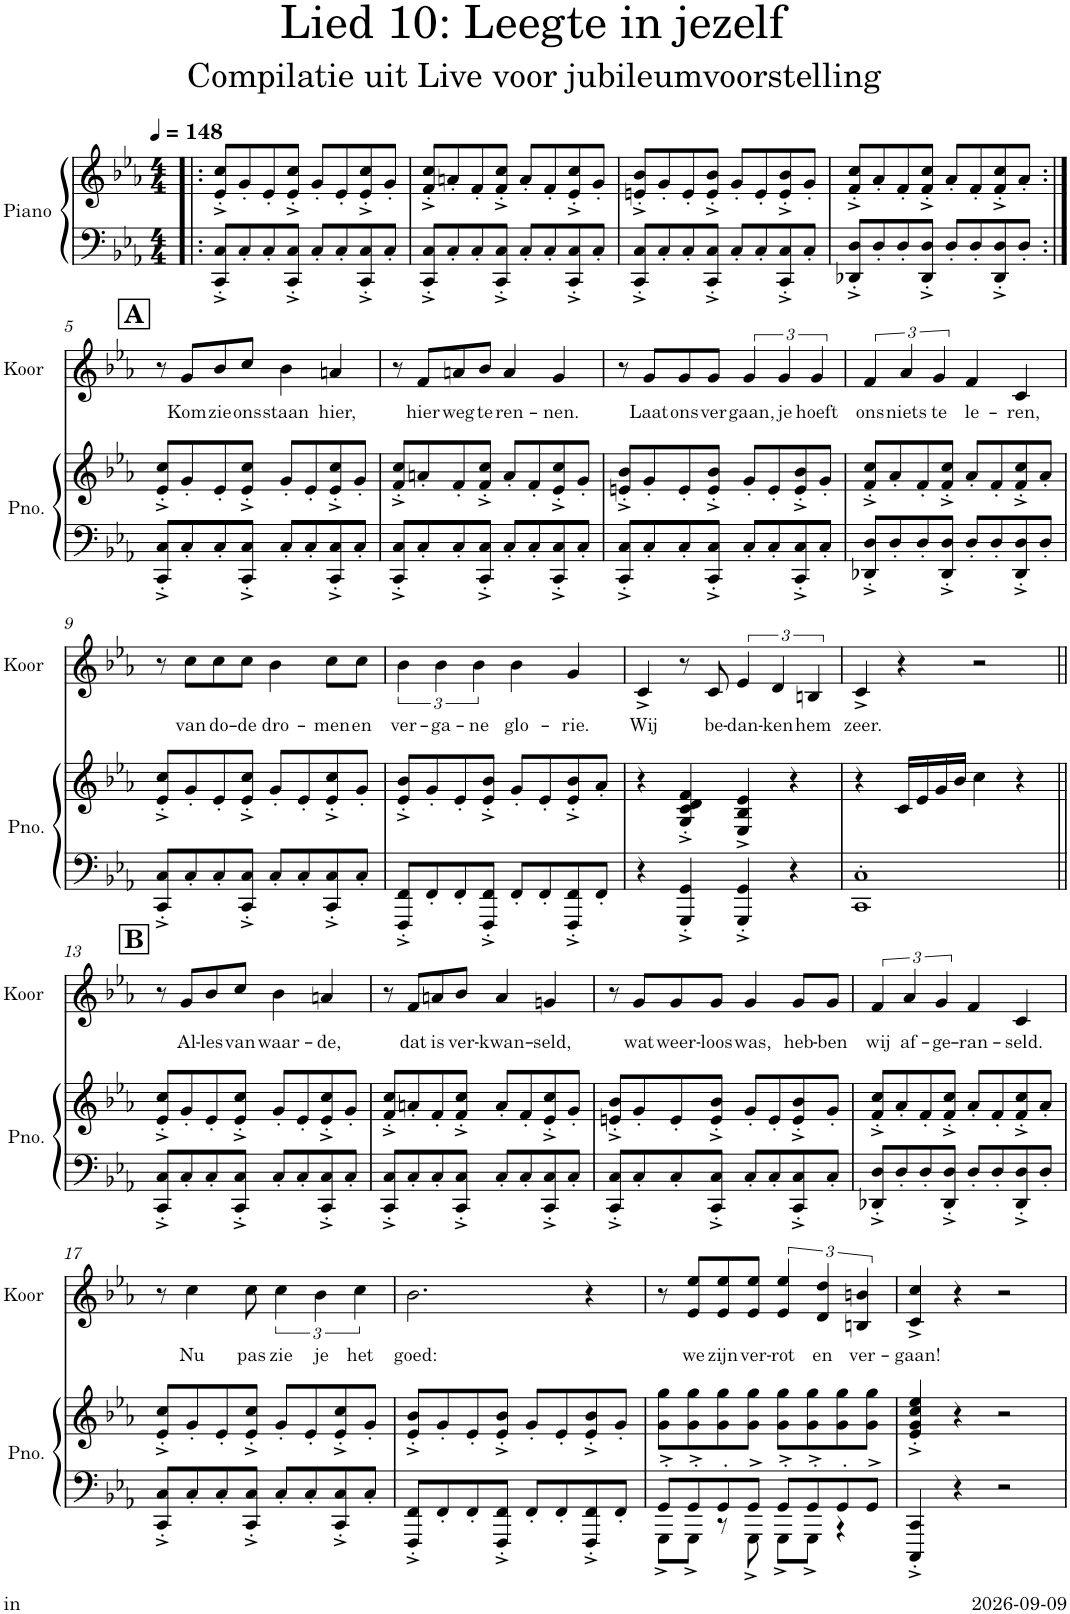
**kern	**kern	**kern	**kern	**kern	**kern	**kern	**text
*part6	*part6	*part5	*part4	*part3	*part2	*part1	*part1
*staff7	*staff6	*staff5	*staff4	*staff3	*staff2	*staff1	*staff1
*I"Piano	*	*I"Tenor/Bas	*I"Alt	*I"Sopraan 2	*I"Sopraan 1	*I"Koor	*
*I'Pno.	*	*I'T/B	*	*I'S2	*I'S1	*I'Koor	*
*clefF4	*clefG2	*clefF4	*clefG2	*clefG2	*clefG2	*clefG2	*
*	*	*Trd5c9	*Trd5c9	*Trd5c9	*Trd5c9	*Trd5c9	*
*k[b-e-a-]	*k[b-e-a-]	*k[b-e-a-]	*k[b-e-a-]	*k[b-e-a-]	*k[b-e-a-]	*k[b-e-a-]	*
*M4/4	*M4/4	*M4/4	*M4/4	*M4/4	*M4/4	*M4/4	*
*MM148	*MM148	*MM148	*MM148	*MM148	*MM148	*MM148	*
=1!|:	=1!|:	=1!|:	=1!|:	=1!|:	=1!|:	=1!|:	=1!|:
8CC/'^ 8C/'^L	8e-/'^ 8cc/'^L	1r	1r	1r	1r	1r	.
8C'/	8g'/	.	.	.	.	.	.
8C'/	8e-'/	.	.	.	.	.	.
8CC/'^ 8C/'^J	8e-/'^ 8cc/'^J	.	.	.	.	.	.
8C'/L	8g'/L	.	.	.	.	.	.
8C'/	8e-'/	.	.	.	.	.	.
8CC/'^ 8C/'^	8e-/'^ 8cc/'^	.	.	.	.	.	.
8C'/J	8g'/J	.	.	.	.	.	.
=2	=2	=2	=2	=2	=2	=2	=2
8CC/'^ 8C/'^L	8f/'^ 8cc/'^L	1r	1r	1r	1r	1r	.
8C'/	8an'/	.	.	.	.	.	.
8C'/	8f'/	.	.	.	.	.	.
8CC/'^ 8C/'^J	8f/'^ 8cc/'^J	.	.	.	.	.	.
8C'/L	8a'/L	.	.	.	.	.	.
8C'/	8f'/	.	.	.	.	.	.
8CC/'^ 8C/'^	8e-/'^ 8cc/'^	.	.	.	.	.	.
8C'/J	8g'/J	.	.	.	.	.	.
=3	=3	=3	=3	=3	=3	=3	=3
8CC/'^ 8C/'^L	8en/'^ 8b-/'^L	1r	1r	1r	1r	1r	.
8C'/	8g'/	.	.	.	.	.	.
8C'/	8e'/	.	.	.	.	.	.
8CC/'^ 8C/'^J	8e/'^ 8b-/'^J	.	.	.	.	.	.
8C'/L	8g'/L	.	.	.	.	.	.
8C'/	8e'/	.	.	.	.	.	.
8CC/'^ 8C/'^	8e/'^ 8b-/'^	.	.	.	.	.	.
8C'/J	8g'/J	.	.	.	.	.	.
=4	=4	=4	=4	=4	=4	=4	=4
8DD-X/'^ 8D/'^L	8f/'^ 8cc/'^L	1r	1r	1r	1r	1r	.
8D'/	8a-'/	.	.	.	.	.	.
8D'/	8f'/	.	.	.	.	.	.
8DD-/'^ 8D/'^J	8f/'^ 8cc/'^J	.	.	.	.	.	.
8D'/L	8a-'/L	.	.	.	.	.	.
8D'/	8f'/	.	.	.	.	.	.
8DD-/'^ 8D/'^	8f/'^ 8cc/'^	.	.	.	.	.	.
8D'/J	8a-'/J	.	.	.	.	.	.
!!LO:LB:g=z
!!LO:REH:place=s1:a:B:cj:fs=14:t=A
=5:|!	=5:|!	=5:|!	=5:|!	=5:|!	=5:|!	=5:|!	=5:|!
8CC/'^ 8C/'^L	8e-/'^ 8cc/'^L	1r	1r	1r	1r	8r	.
!	!	!	!	!	!	!	!LO:LY:b
8C'/	8g'/	.	.	.	.	8g/L	Kom
!	!	!	!	!	!	!	!LO:LY:b
8C'/	8e-'/	.	.	.	.	8b-/	zie
!	!	!	!	!	!	!	!LO:LY:b
8CC/'^ 8C/'^J	8e-/'^ 8cc/'^J	.	.	.	.	8cc/J	ons
!	!	!	!	!	!	!	!LO:LY:b
8C'/L	8g'/L	.	.	.	.	4b-\	staan
8C'/	8e-'/	.	.	.	.	.	.
!	!	!	!	!	!	!	!LO:LY:b
8CC/'^ 8C/'^	8e-/'^ 8cc/'^	.	.	.	.	4an/	hier,
8C'/J	8g'/J	.	.	.	.	.	.
=6	=6	=6	=6	=6	=6	=6	=6
8CC/'^ 8C/'^L	8f/'^ 8cc/'^L	1r	1r	1r	1r	8r	.
!	!	!	!	!	!	!	!LO:LY:b
8C'/	8an'/	.	.	.	.	8f/L	hier
!	!	!	!	!	!	!	!LO:LY:b
8C'/	8f'/	.	.	.	.	8an/	weg
!	!	!	!	!	!	!	!LO:LY:b
8CC/'^ 8C/'^J	8f/'^ 8cc/'^J	.	.	.	.	8b-/J	te
!	!	!	!	!	!	!	!LO:LY:b
8C'/L	8a'/L	.	.	.	.	4a/	ren-
8C'/	8f'/	.	.	.	.	.	.
!	!	!	!	!	!	!	!LO:LY:b
8CC/'^ 8C/'^	8e-/'^ 8cc/'^	.	.	.	.	4g/	-nen.
8C'/J	8g'/J	.	.	.	.	.	.
=7	=7	=7	=7	=7	=7	=7	=7
8CC/'^ 8C/'^L	8en/'^ 8b-/'^L	1r	1r	1r	1r	8r	.
!	!	!	!	!	!	!	!LO:LY:b
8C'/	8g'/	.	.	.	.	8g/L	Laat
!	!	!	!	!	!	!	!LO:LY:b
8C'/	8e'/	.	.	.	.	8g/	ons
!	!	!	!	!	!	!	!LO:LY:b
8CC/'^ 8C/'^J	8e/'^ 8b-/'^J	.	.	.	.	8g/J	ver
!	!	!	!	!	!	!	!LO:LY:b
8C'/L	8g'/L	.	.	.	.	6g/	gaan,
8C'/	8e'/	.	.	.	.	.	.
!	!	!	!	!	!	!	!LO:LY:b
.	.	.	.	.	.	6g/	je
8CC/'^ 8C/'^	8e/'^ 8b-/'^	.	.	.	.	.	.
!	!	!	!	!	!	!	!LO:LY:b
.	.	.	.	.	.	6g/	hoeft
8C'/J	8g'/J	.	.	.	.	.	.
=8	=8	=8	=8	=8	=8	=8	=8
!	!	!	!	!	!	!	!LO:LY:b
8DD-X/'^ 8D/'^L	8f/'^ 8cc/'^L	1r	1r	1r	1r	6f/	ons
8D'/	8a-'/	.	.	.	.	.	.
!	!	!	!	!	!	!	!LO:LY:b
.	.	.	.	.	.	6a-/	niets
8D'/	8f'/	.	.	.	.	.	.
!	!	!	!	!	!	!	!LO:LY:b
.	.	.	.	.	.	6g/	te
8DD-/'^ 8D/'^J	8f/'^ 8cc/'^J	.	.	.	.	.	.
!	!	!	!	!	!	!	!LO:LY:b
8D'/L	8a-'/L	.	.	.	.	4f/	le-
8D'/	8f'/	.	.	.	.	.	.
!	!	!	!	!	!	!	!LO:LY:b
8DD-/'^ 8D/'^	8f/'^ 8cc/'^	.	.	.	.	4c/	-ren,
8D'/J	8a-'/J	.	.	.	.	.	.
!!LO:LB:g=z
=9	=9	=9	=9	=9	=9	=9	=9
8CC/'^ 8C/'^L	8e-/'^ 8cc/'^L	1r	1r	1r	1r	8r	.
!	!	!	!	!	!	!	!LO:LY:b
8C'/	8g'/	.	.	.	.	8cc\L	van
!	!	!	!	!	!	!	!LO:LY:b
8C'/	8e-'/	.	.	.	.	8cc\	do-
!	!	!	!	!	!	!	!LO:LY:b
8CC/'^ 8C/'^J	8e-/'^ 8cc/'^J	.	.	.	.	8cc\J	-de
!	!	!	!	!	!	!	!LO:LY:b
8C'/L	8g'/L	.	.	.	.	4b-\	dro-
8C'/	8e-'/	.	.	.	.	.	.
!	!	!	!	!	!	!	!LO:LY:b
8CC/'^ 8C/'^	8e-/'^ 8cc/'^	.	.	.	.	8cc\L	-men
!	!	!	!	!	!	!	!LO:LY:b
8C'/J	8g'/J	.	.	.	.	8cc\J	en
=10	=10	=10	=10	=10	=10	=10	=10
!	!	!	!	!	!	!	!LO:LY:b
8FFF/'^ 8FF/'^L	8e-/'^ 8b-/'^L	1r	1r	1r	1r	6b-\	ver-
8FF'/	8g'/	.	.	.	.	.	.
!	!	!	!	!	!	!	!LO:LY:b
.	.	.	.	.	.	6b-\	-ga-
8FF'/	8e-'/	.	.	.	.	.	.
!	!	!	!	!	!	!	!LO:LY:b
.	.	.	.	.	.	6b-\	-ne
8FFF/'^ 8FF/'^J	8e-/'^ 8b-/'^J	.	.	.	.	.	.
!	!	!	!	!	!	!	!LO:LY:b
8FF'/L	8g'/L	.	.	.	.	4b-\	glo-
8FF'/	8e-'/	.	.	.	.	.	.
!	!	!	!	!	!	!	!LO:LY:b
8FFF/'^ 8FF/'^	8e-/'^ 8b-/'^	.	.	.	.	4g/	-rie.
8FF'/J	8a-'/J	.	.	.	.	.	.
=11	=11	=11	=11	=11	=11	=11	=11
!	!	!	!	!	!	!	!LO:LY:b
4r	4r	1r	1r	1r	1r	4c^/	Wij
4GGG/'^ 4GG/'^	4G/'^ 4c/'^ 4d/'^ 4f/'^	.	.	.	.	8r	.
!	!	!	!	!	!	!	!LO:LY:b
.	.	.	.	.	.	8c/	be-
!	!	!	!	!	!	!	!LO:LY:b
4GGG/'^ 4GG/'^	4E-/^ 4B-/^ 4e-/^	.	.	.	.	6e-/	-dan-
!	!	!	!	!	!	!	!LO:LY:b
.	.	.	.	.	.	6d/	-ken
4r	4r	.	.	.	.	.	.
!	!	!	!	!	!	!	!LO:LY:b
.	.	.	.	.	.	6Bn/	hem
=12	=12	=12	=12	=12	=12	=12	=12
*^	*	*	*	*	*	*	*
!	!	!	!	!	!	!	!	!LO:LY:b
1C'	1CC	4r	1r	1r	1r	1r	4c^/	zeer.
.	.	16c/LL	.	.	.	.	4r	.
.	.	16e-/	.	.	.	.	.	.
.	.	16g/	.	.	.	.	.	.
.	.	16b-/JJ	.	.	.	.	.	.
.	.	4cc\	.	.	.	.	2r	.
.	.	4r	.	.	.	.	.	.
*v	*v	*	*	*	*	*	*	*
!!LO:LB:g=z
!!LO:REH:place=s1:a:B:cj:fs=14:t=B
=13||	=13||	=13||	=13||	=13||	=13||	=13||	=13||
8CC/'^ 8C/'^L	8e-/'^ 8cc/'^L	1r	1r	1r	1r	8r	.
!	!	!	!	!	!	!	!LO:LY:b
8C'/	8g'/	.	.	.	.	8g/L	Al-
!	!	!	!	!	!	!	!LO:LY:b
8C'/	8e-'/	.	.	.	.	8b-/	-les
!	!	!	!	!	!	!	!LO:LY:b
8CC/'^ 8C/'^J	8e-/'^ 8cc/'^J	.	.	.	.	8cc/J	van
!	!	!	!	!	!	!	!LO:LY:b
8C'/L	8g'/L	.	.	.	.	4b-\	waar-
8C'/	8e-'/	.	.	.	.	.	.
!	!	!	!	!	!	!	!LO:LY:b
8CC/'^ 8C/'^	8e-/'^ 8cc/'^	.	.	.	.	4an/	-de,
8C'/J	8g'/J	.	.	.	.	.	.
=14	=14	=14	=14	=14	=14	=14	=14
8CC/'^ 8C/'^L	8f/'^ 8cc/'^L	1r	1r	1r	1r	8r	.
!	!	!	!	!	!	!	!LO:LY:b
8C'/	8an'/	.	.	.	.	8f/L	dat
!	!	!	!	!	!	!	!LO:LY:b
8C'/	8f'/	.	.	.	.	8an/	is
!	!	!	!	!	!	!	!LO:LY:b
8CC/'^ 8C/'^J	8f/'^ 8cc/'^J	.	.	.	.	8b-/J	ver-
!	!	!	!	!	!	!	!LO:LY:b
8C'/L	8a'/L	.	.	.	.	4a/	-kwan-
8C'/	8f'/	.	.	.	.	.	.
!	!	!	!	!	!	!	!LO:LY:b
8CC/'^ 8C/'^	8e-/'^ 8cc/'^	.	.	.	.	4gn/	-seld,
8C'/J	8g'/J	.	.	.	.	.	.
=15	=15	=15	=15	=15	=15	=15	=15
8CC/'^ 8C/'^L	8en/'^ 8b-/'^L	1r	1r	1r	1r	8r	.
!	!	!	!	!	!	!	!LO:LY:b
8C'/	8g'/	.	.	.	.	8g/L	wat
!	!	!	!	!	!	!	!LO:LY:b
8C'/	8e'/	.	.	.	.	8g/	weer-
!	!	!	!	!	!	!	!LO:LY:b
8CC/'^ 8C/'^J	8e/'^ 8b-/'^J	.	.	.	.	8g/J	-loos
!	!	!	!	!	!	!	!LO:LY:b
8C'/L	8g'/L	.	.	.	.	4g/	was,
8C'/	8e'/	.	.	.	.	.	.
!	!	!	!	!	!	!	!LO:LY:b
8CC/'^ 8C/'^	8e/'^ 8b-/'^	.	.	.	.	8g/L	heb-
!	!	!	!	!	!	!	!LO:LY:b
8C'/J	8g'/J	.	.	.	.	8g/J	-ben
=16	=16	=16	=16	=16	=16	=16	=16
!	!	!	!	!	!	!	!LO:LY:b
8DD-X/'^ 8D/'^L	8f/'^ 8cc/'^L	1r	1r	1r	1r	6f/	wij
8D'/	8a-'/	.	.	.	.	.	.
!	!	!	!	!	!	!	!LO:LY:b
.	.	.	.	.	.	6a-/	af-
8D'/	8f'/	.	.	.	.	.	.
!	!	!	!	!	!	!	!LO:LY:b
.	.	.	.	.	.	6g/	-ge-
8DD-/'^ 8D/'^J	8f/'^ 8cc/'^J	.	.	.	.	.	.
!	!	!	!	!	!	!	!LO:LY:b
8D'/L	8a-'/L	.	.	.	.	4f/	-ran-
8D'/	8f'/	.	.	.	.	.	.
!	!	!	!	!	!	!	!LO:LY:b
8DD-/'^ 8D/'^	8f/'^ 8cc/'^	.	.	.	.	4c/	-seld.
8D'/J	8a-'/J	.	.	.	.	.	.
!!LO:LB:g=z
=17	=17	=17	=17	=17	=17	=17	=17
8CC/'^ 8C/'^L	8e-/'^ 8cc/'^L	1r	1r	1r	1r	8r	.
!	!	!	!	!	!	!	!LO:LY:b
8C'/	8g'/	.	.	.	.	4cc\	Nu
8C'/	8e-'/	.	.	.	.	.	.
!	!	!	!	!	!	!	!LO:LY:b
8CC/'^ 8C/'^J	8e-/'^ 8cc/'^J	.	.	.	.	8cc\	pas
!	!	!	!	!	!	!	!LO:LY:b
8C'/L	8g'/L	.	.	.	.	6cc\	zie
8C'/	8e-'/	.	.	.	.	.	.
!	!	!	!	!	!	!	!LO:LY:b
.	.	.	.	.	.	6b-\	je
8CC/'^ 8C/'^	8e-/'^ 8cc/'^	.	.	.	.	.	.
!	!	!	!	!	!	!	!LO:LY:b
.	.	.	.	.	.	6cc\	het
8C'/J	8g'/J	.	.	.	.	.	.
=18	=18	=18	=18	=18	=18	=18	=18
!	!	!	!	!	!	!	!LO:LY:b
8FFF/'^ 8FF/'^L	8e-/'^ 8b-/'^L	1r	1r	1r	1r	2.b-\	goed:
8FF'/	8g'/	.	.	.	.	.	.
8FF'/	8e-'/	.	.	.	.	.	.
8FFF/'^ 8FF/'^J	8e-/'^ 8b-/'^J	.	.	.	.	.	.
8FF'/L	8g'/L	.	.	.	.	.	.
8FF'/	8e-'/	.	.	.	.	.	.
8FFF/'^ 8FF/'^	8e-/'^ 8b-/'^	.	.	.	.	4r	.
8FF'/J	8g'/J	.	.	.	.	.	.
=19	=19	=19	=19	=19	=19	=19	=19
*^	*	*	*	*	*	*	*
8GG'^/L	8GGG^\L	8g\ 8gg\L	1r	1r	1r	1r	8r	.
!	!	!	!	!	!	!	!	!LO:LY:b
8GG'^/	8GGG^\J	8g\ 8gg\	.	.	.	.	8e-/ 8ee-/L	we
!	!	!	!	!	!	!	!	!LO:LY:b
8GG'/	8r	8g\ 8gg\	.	.	.	.	8e-/ 8ee-/	zijn
!	!	!	!	!	!	!	!	!LO:LY:b
8GG^/J	8GGG^\	8g\ 8gg\J	.	.	.	.	8e-/ 8ee-/J	ver-
!	!	!	!	!	!	!	!	!LO:LY:b
8GG'^/L	8GGG^\L	8g\ 8gg\L	.	.	.	.	6e-/ 6ee-/	-rot
8GG'^/	8GGG^\J	8g\ 8gg\	.	.	.	.	.	.
!	!	!	!	!	!	!	!	!LO:LY:b
.	.	.	.	.	.	.	6d/ 6dd/	en
8GG'/	4r	8g\ 8gg\	.	.	.	.	.	.
!	!	!	!	!	!	!	!	!LO:LY:b
.	.	.	.	.	.	.	6Bn/ 6bn/	ver-
8GG^/J	.	8g\ 8gg\J	.	.	.	.	.	.
*v	*v	*	*	*	*	*	*	*
=20	=20	=20	=20	=20	=20	=20	=20
!	!	!	!	!	!	!	!LO:LY:b
4CCC/'^ 4CC/'^	4e-/'^ 4g/'^ 4cc/'^ 4ee-/'^	1r	1r	1r	1r	4c/^ 4cc/^	-gaan!
4r	4r	.	.	.	.	4r	.
2r	2r	.	.	.	.	2r	.
=	=	=	=	=	=	=	=
*-	*-	*-	*-	*-	*-	*-	*-
